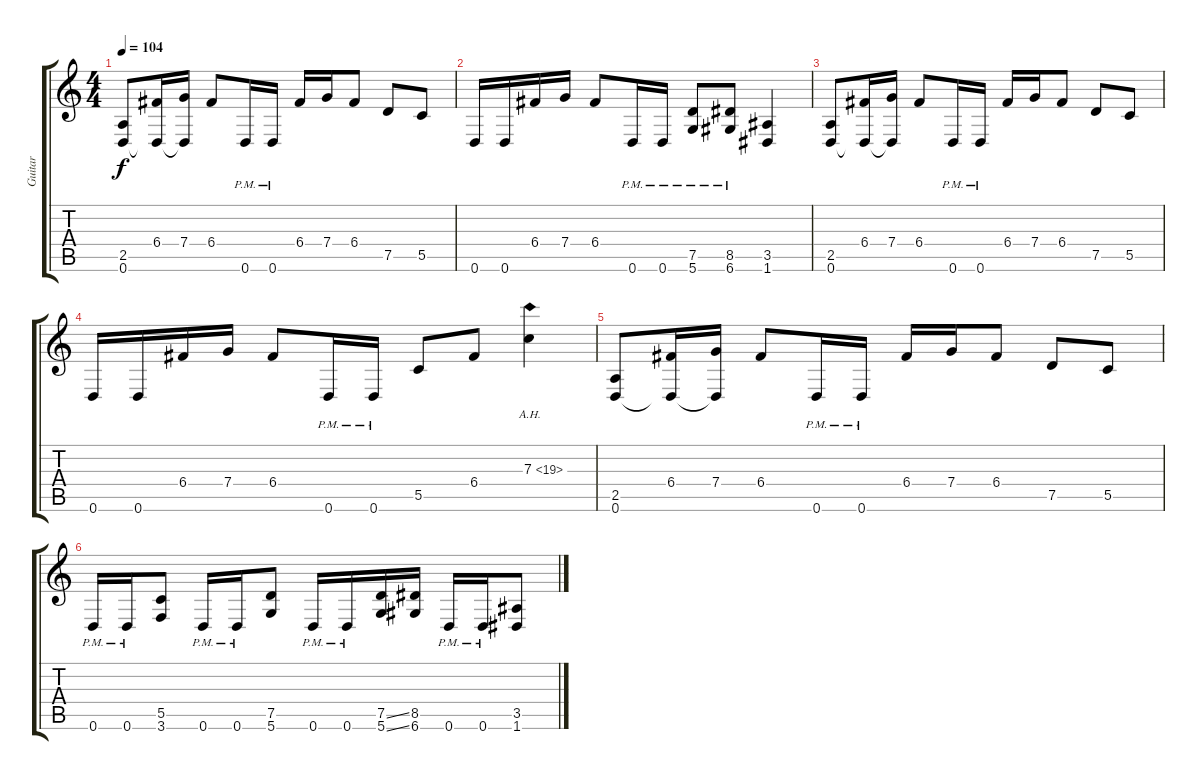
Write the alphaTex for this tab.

\track ("Guitar" "Guitar") {instrument electricguitarjazz}
\staff {score tabs}
\tuning (D4 A3 F3 C3 G2 D2) {hide}
\ts (4 4)
\tempo 104
\clef g2
\ks c
(2.5 0.6).8{dy f} (6.4 0.6{t}).16 (7.4 0.6{t}).16 6.4.8 0.6{pm}.16 0.6{pm}.16 6.4.16 7.4.16 6.4.8 7.5.8 5.5.8 |
0.6.16 0.6.16 6.4.16 7.4.16 6.4.8 0.6{pm}.16 0.6{pm}.16 (7.5{pm} 5.6).8 (8.5{pm} 6.6).8 (3.5 1.6).4 |
(2.5 0.6).8 (6.4 0.6{t}).16 (7.4 0.6{t}).16 6.4.8 0.6{pm}.16 0.6{pm}.16 6.4.16 7.4.16 6.4.8 7.5.8 5.5.8 |
0.6.16 0.6.16 6.4.16 7.4.16 6.4.8 0.6{pm}.16 0.6{pm}.16 5.5.8 6.4.8 7.3{ah 12}.4 |
(2.5 0.6).8 (6.4 0.6{t}).16 (7.4 0.6{t}).16 6.4.8 0.6{pm}.16 0.6{pm}.16 6.4.16 7.4.16 6.4.8 7.5.8 5.5.8 |
0.6{pm}.16 0.6{pm}.16 (5.5 3.6).8 0.6{pm}.16 0.6{pm}.16 (7.5 5.6).8 0.6{pm}.16 0.6{pm}.16 (7.5{ss} 5.6{ss}).16 (8.5 6.6).16 0.6{pm}.16 0.6{pm}.16 (3.5 1.6).8
